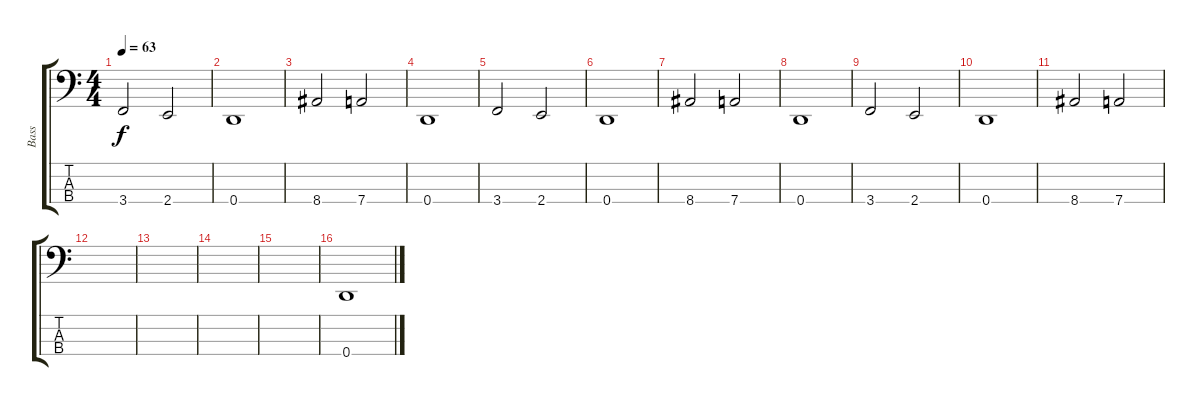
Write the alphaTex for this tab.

\track ("Bass" "Bass") {instrument electricbassfinger}
\staff {score tabs}
\tuning (G2 D2 A1 D1) {hide}
\ts (4 4)
\tempo 63
\clef f4
\ks c
3.4.2{dy f} 2.4.2 |
0.4.1 |
8.4.2 7.4.2 |
0.4.1 |
3.4.2 2.4.2 |
0.4.1 |
8.4.2 7.4.2 |
0.4.1 |
3.4.2 2.4.2 |
0.4.1 |
8.4.2 7.4.2 |
|
|
|
|
0.4.1
